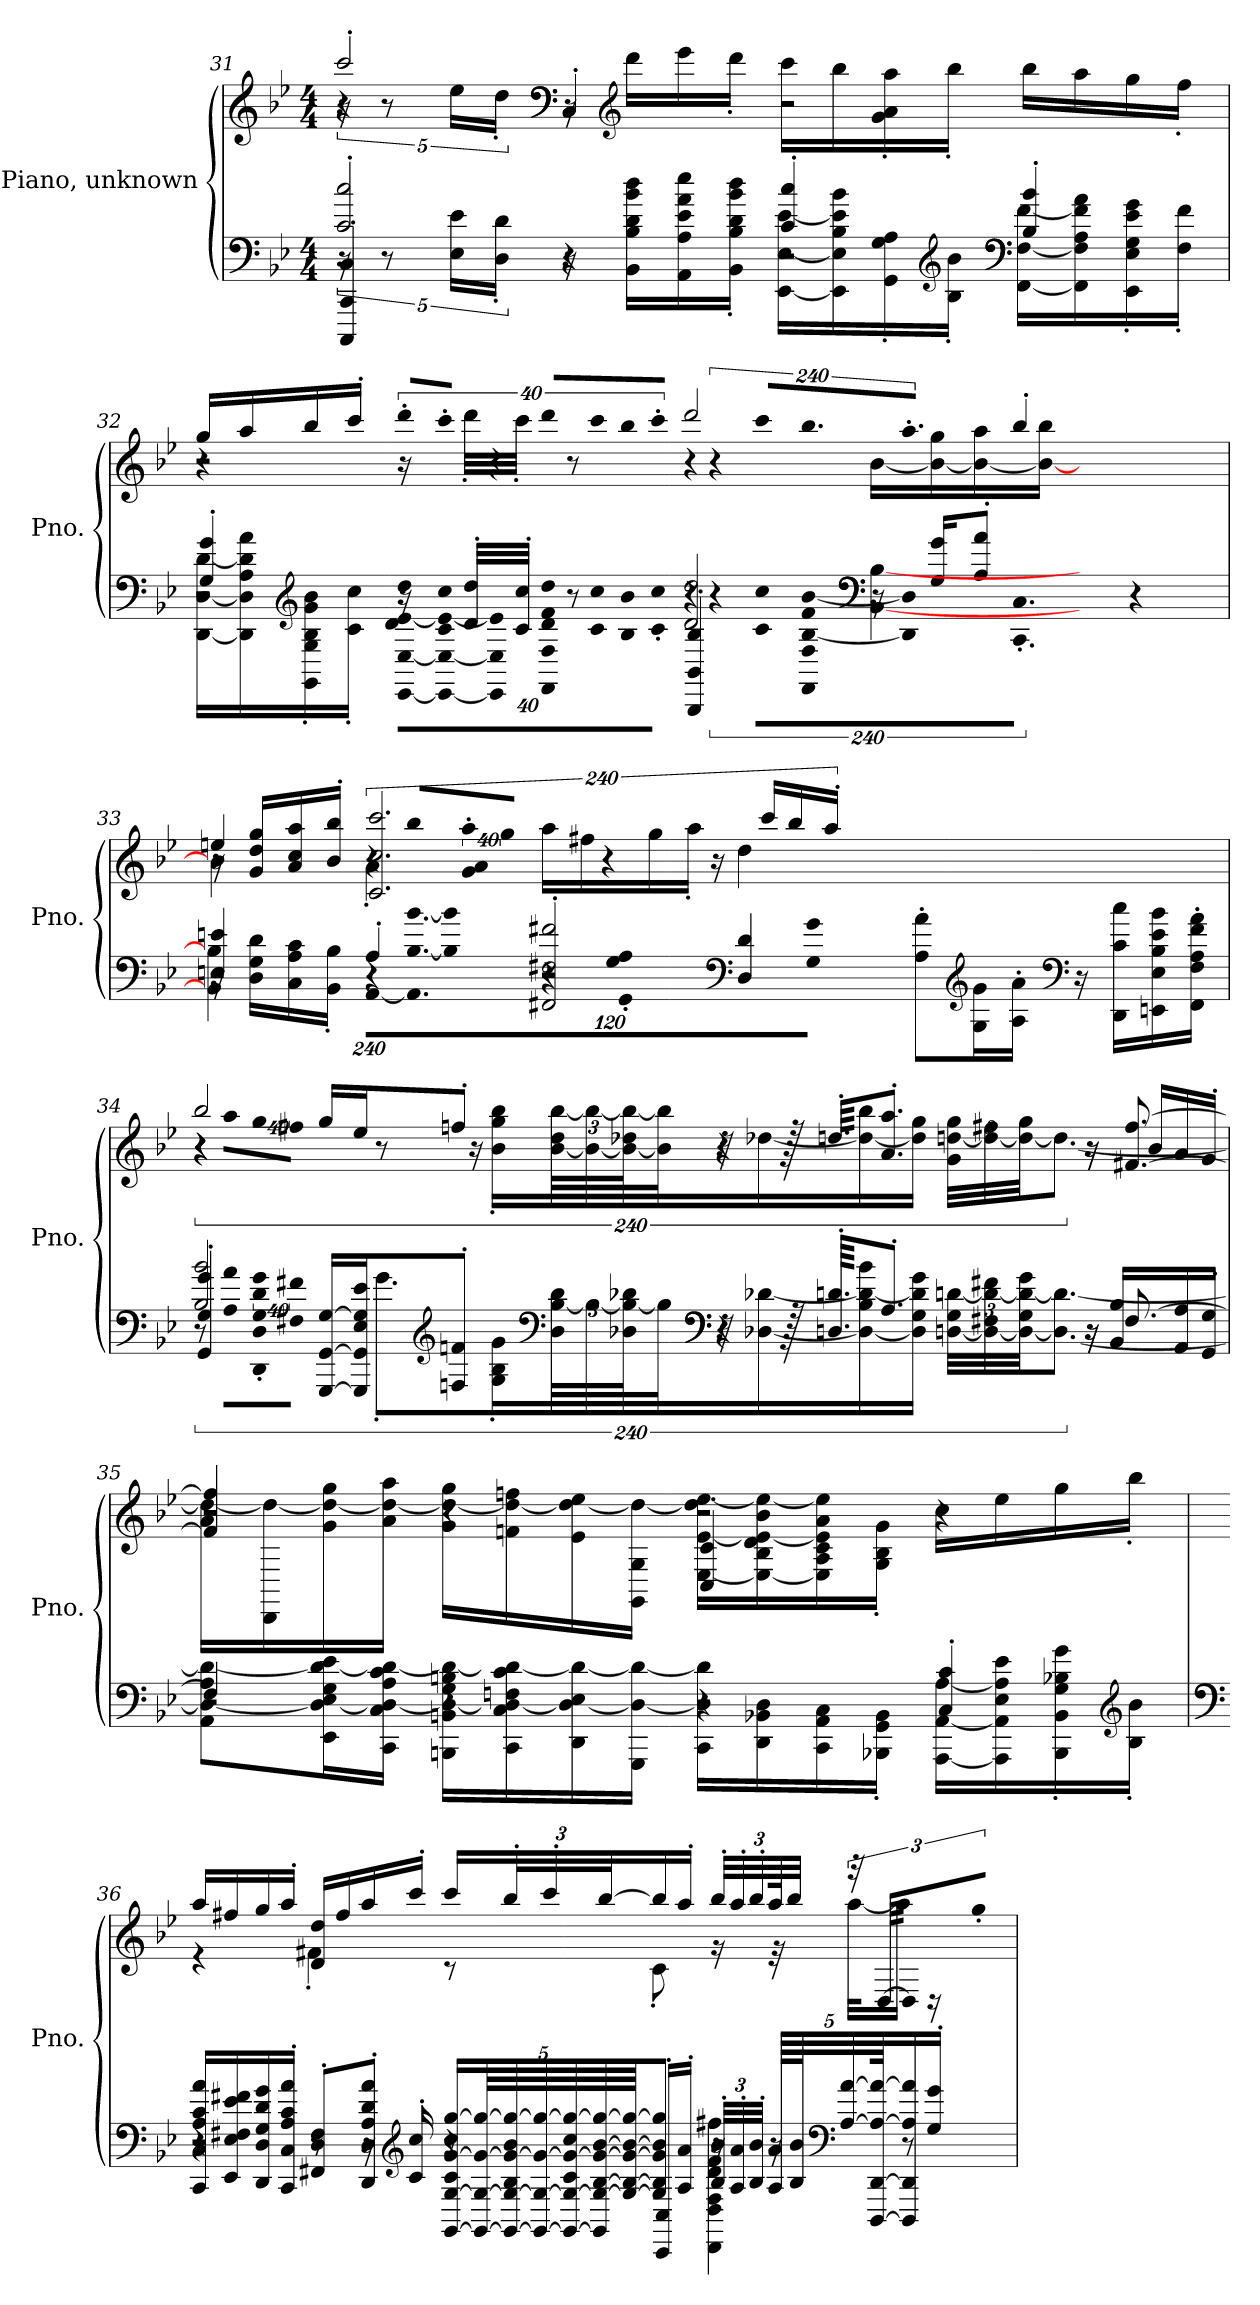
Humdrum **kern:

**kern	**kern
*part1	*part1
*staff2	*staff1
*I"Piano, unknown	*
*I'Pno.	*
!!LO:LB:g=z
*clefF4	*clefG2
*k[b-e-]	*k[b-e-]
*M4/4	*M4/4
=31	=31
*^	*^
*	*^	*	*^
2c/' 2cc/'	20r	4CCC/' 4CC/' 4C/'	2ccc'/	20r	4r
.	10r	.	.	10r	.
.	20E-\ 20e-\LL	.	.	20ee-\LL	.
.	20D\' 20d\'JJ	.	.	20dd'\JJ	.
*	*	*	*clefF4	*	*
.	16r	4r	.	16r	4C'/
*	*	*	*clefG2	*	*
.	16BB-\ 16B-\ 16d\ 16b-\ 16dd\LL	.	.	16ddd\LL	.
.	16AA\ 16A\ 16e-\ 16a\ 16ee-\	.	.	16eee-\	.
.	16BB-\' 16B-\' 16d\' 16b-\' 16dd\'JJ	.	.	16ddd'\JJ	.
4c/' 4cc/'	[16EE-\ [16E-\ [16e-\LL	2r	2r	16ccc\LL	2r
.	16EE-\] 16E-\] 16B-\ 16e-\] 16b-\	.	.	16bb-\	.
.	16GG\' 16G\' 16A\'	.	.	16g\' 16a\' 16aa\'	.
*clefG2	*	*	*	*	*
.	16B-\' 16b-\'JJ	.	.	16bb-'\JJ	.
*clefF4	*	*	*	*	*
4B-/' 4b-/'	[16FF\ [16F\ [16f\LL	.	.	16bb-\LL	.
.	16FF\] 16F\] 16A\ 16f\] 16a\	.	.	16aa\	.
.	16EE-\' 16E-\' 16G\' 16e-\' 16g\'	.	.	16gg\	.
.	16F\' 16f\'JJ	.	.	16ff'\JJ	.
!!LO:LB:g=z	!!	!!
=32	=32	=32	=32	=32	=32
*	*	*^	*	*	*
2r	[16DD\ [16D\ [16d\LL	4G/' 4g/'	2r	16gg/LL	4r	2r
.	16DD\] 16D\] 16A\ 16d\] 16a\	.	.	16aa/	.	.
*clefG2	*	*	*	*	*	*
.	16GG\' 16G\' 16B-\' 16g\' 16b-\'	.	.	16bb-/	.	.
.	16c\' 16cc\'JJ	.	.	16ccc'/JJ	.	.
*	*Xbrackettup	*	*	*	*	*
!	!LO:N:vis=32	!	!	!LO:N:vis=32	!	!
.	[640%23EE-\ [640%23E-\ 640%23d\ [640%23e-\ 640%23dd\LLL	16r	.	640%23ddd'/LLL	16r	.
!	!LO:N:vis=32	!	!	!LO:N:vis=32	!	!
.	640%23EE-\_ 640%23E-\_ 640%23c\ 640%23e-\_ 640%23cc\	.	.	640%23ccc'/JJJ	.	.
.	.	32d/' 32dd/'LLL	.	.	32ddd'\LLL	.
!	!LO:N:vis=32	!	!	!LO:N:vis=32	!	!
.	640%23EE-\] 640%23E-\] 640%23e-\]	.	.	640%23r	.	.
.	.	32c/' 32cc/'JJJ	.	.	32ccc'\JJJ	.
!	!LO:N:vis=32	!	!	!LO:N:vis=32	!	!
.	640%23FF\ 640%23F\ 640%23d\ 640%23f\ 640%23dd\	.	.	640%23ddd/LLL	.	.
.	.	8r	.	.	8r	.
!	!LO:N:vis=32	!	!	!LO:N:vis=32	!	!
.	640%23c\ 640%23cc\	.	.	640%23ccc/	.	.
!	!LO:N:vis=32	!	!	!LO:N:vis=32	!	!
.	640%23B-\ 640%23b-\	.	.	640%23bb-/	.	.
!	!LO:N:vis=32	!	!	!LO:N:vis=32	!	!
.	640%23c\' 640%23cc\'JJJ	.	.	640%23ccc'/JJJ	.	.
2d/ 2dd/	.	4BBB-/' 4BB-/' 4B-/'	4r	.	4r	2ddd/
*	*brackettup	*	*	*	*	*
!	!LO:N:vis=16	!	!	!LO:N:vis=16	!	!
.	1920%137r	.	.	1920%137r	.	.
!	!LO:N:vis=16	!	!	!LO:N:vis=16	!	!
.	1920%137c\ 1920%137cc\LL	.	.	1920%137ccc/LL	.	.
!	!LO:N:vis=32	!	!	!LO:N:vis=32.	!	!
.	640%23FF\ 640%23F\ [640%23B-\ 640%23f\ [640%23b-\L	.	.	1920%103bb-/L	.	.
!	!LO:N:vis=64	!	!	!	!	!
.	960%17B-\] 960%17b-\]K	.	.	.	.	.
!	!LO:N:vis=32.	!	!	!LO:N:vis=32.	!	!
.	1920%103A\' 1920%103a\'JJJ	.	.	1920%103aa'/JJJ	.	.
*clefF4	*	*	*	*	*	*
.	.	16r	[4BB-\ [4B-\	.	[16b-\LL	.
.	4r	.	.	4bb-'/	.	.
.	.	16G/ 16g/KL	.	.	16b-\_ 16gg\	.
.	.	8A/' 8a/'J	.	.	16b-\_ 16aa\	.
.	.	.	.	.	16b-\_ 16bb-\JJ	.
640ryy	.	640ryy	640ryy	.	640ryy	640ryy
!!LO:LB:g=z	!!	!!
=33	=33	=33	=33	=33	=33	=33
2r	16r	4En/ 4en/	4BB-\] 4B-\]	16r	4b-\]	4een/
.	16D\ 16G\ 16d\LL	.	.	16g/ 16dd/ 16gg/LL	.	.
.	16C\ 16A\ 16c\	.	.	16a/ 16cc/ 16aa/	.	.
.	16BB-\' 16B-\'JJ	.	.	16b-/' 16bb-/'JJ	.	.
*	*Xbrackettup	*	*	*	*	*
!	!LO:N:vis=16	!	!	!LO:N:vis=16	!	!
.	[1920%137AA\LL	4A'/	4r	1920%137r	4a'\	2.c/ 2.cc/ 2.ccc/
!	!LO:N:vis=32.	!	!	!LO:N:vis=16	!	!
.	1920%103AA\] [1920%103B-\ [1920%103b-\L	.	.	1920%137bb-/LL	.	.
!	!LO:N:vis=64	!	!	!	!	!
.	960%17B-\] 960%17b-\]K	.	.	.	.	.
!	!LO:N:vis=32	!	!	!LO:N:vis=32	!	!
.	640%23GG\' 640%23G\' 640%23A\'J	.	.	640%23g/' 640%23a/' 640%23aa/'K	.	.
!	!LO:N:vis=16	!	!	!LO:N:vis=16	!	!
.	1920%137G\ 1920%137g\JJ	.	.	1920%137gg/JJ	.	.
4r	8A\' 8a\'L	2FF#X/' 2F#X/' 2f#X/'	2r	4r	16aa\LL	.
.	.	.	.	.	16ff#X\	.
*clefG2	*	*	*	*	*	*
.	16G\ 16g\L	.	.	.	16gg\	.
.	16A\' 16a\'JJ	.	.	.	16aa'\JJ	.
*clefF4	*	*	*	*	*	*
4D/ 4d/	16r	.	.	16r	4dd\	.
.	16DD\ 16c\ 16cc\LL	.	.	16ccc/LL	.	.
.	16EEn\ 16E\ 16B-\ 16e\ 16b-\	.	.	16bb-/	.	.
.	16FF#\' 16F#\' 16A\' 16f#\' 16a\'JJ	.	.	16aa'/JJ	.	.
*	*v	*v	*v	*	*	*
!!LO:LB:g=z	!!	!!
=34	=34	=34	=34	=34
*	*brackettup	*	*	*
!	!LO:N:vis=16	!	!LO:N:vis=16	!
*	*^	*	*	*
2B-/ 2b-/	1920%137r	4GG/' 4G/' 4g/'	2bb-/	1920%137r	4r
!	!LO:N:vis=16	!	!	!LO:N:vis=16	!
.	1920%137A\ 1920%137a\LL	.	.	1920%137aa\LL	.
!	!LO:N:vis=32	!	!	!LO:N:vis=32	!
.	640%23DD\' 640%23D\' 640%23G\' 640%23d\' 640%23g\'K	.	.	640%23gg\K	.
!	!LO:N:vis=16	!	!	!LO:N:vis=16	!
.	1920%137F#X\ 1920%137f#X\JJ	.	.	1920%137ff#X\JJ	.
.	8.g'\L	[16GGG/ [16GG/ [16G/LL	.	8r	16gg/LL
.	.	16GGG/] 16GG/] 16E-/ 16G/] 16e-/J	.	.	16ee-/J
*clefG2	*	*	*	*	*
.	.	8Fn/' 8fn/'J	.	16r	8ffn'/J
.	16G\' 16B-\' 16g\'L	.	.	16b-\' 16gg\' 16bb-\'LL	.
*clefF4	*	*	*	*	*
*	*Xbrackettup	*	*	*Xbrackettup	*
4r	96D\ [96B-\ 96d\LL	32r	4r	[96b-\ 96dd\ [96bb-\LL	32r
.	96B-\_	.	.	96b-\_ 96bb-\_	.
.	96D-X\ 96B-\_ 96d-X\J	.	.	96b-\_ 96dd-X\ 96bb-\_J	.
.	32B-\J]	128r	.	32b-\] 32bb-\]J	128r
.	.	64.Dn/' 64.dn/'KKKL	.	.	64.ddn'/KKKL
.	[16D-X\ [16d-X\	8.A'/J	.	[16dd-X\	8.a/' 8.aa/'J
.	16D-\_ 16B-\ 16d-\_ 16b-\	.	.	16dd-\_ 16bb-\	.
.	16D-\] 16G\ 16d-\] 16g\JJ	.	.	16dd-\] 16gg\JJ	.
16r	[48Dn\ 48G\ [48dn\LLL	16r	16r	48g\ [48ddn\ 48gg\LLL	16r
.	48D\_ 48F#X\ 48d\_ 48f#X\	.	.	48dd\_ 48ff#X\	.
.	48D\_ 48G\ 48d\_ 48g\JJ	.	.	48dd\_ 48gg\JJ	.
[8.F#/	8.D\_ 8.d\_J	16BB-/ 16B-/LL	[8.f#X/ [8.ff#/	8.dd\J_	16b-/LL
.	.	16AA/ 16A/	.	.	16a/
.	.	16GG/' 16G/'JJ	.	.	16g'/JJ
!!LO:PB:g=z	!!	!!
=35	=35	=35	=35	=35	=35
4F#/]	8AA\ 8D\_ 8A\ 8d\_L	2r	4f#/] 4ff#/]	16a\ 16dd\_LL	2r
.	.	.	.	16DD\ 16dd\_	.
.	16EE-\ 16D\_ 16E-\ 16G\ 16d\_ 16e-\L	.	.	16g\ 16dd\_ 16gg\	.
.	16CC\ 16C\ 16D\_ 16A\ 16c\ 16d\_JJ	.	.	16a\ 16dd\_ 16aa\JJ	.
4r	16BBBn\ 16BBn\ 16D\_ 16G\ 16Bn\ 16d\_LL	.	4r	16g\ 16dd\_ 16gg\LL	.
.	16CC\ 16C\ 16D\_ 16Fn\ 16c\ 16d\_	.	.	16fn\ 16dd\_ 16ffn\	.
.	16DD\ 16D\_ 16E-\ 16d\_	.	.	16e-\ 16dd\_ 16ee-\	.
.	16GGG\ 16D\_ 16d\_JJ	.	.	16GG\ 16G\ 16dd\_JJ	.
2r	16CC\ 16D\] 16d\]LL	4r	2r	[16E-\ [16e-\ 16dd\] [16ee-\LL	4C/' 4c/'
.	16DD\ 16BB-X\ 16D\	.	.	16E-\_ 16B-\ 16d\ 16e-\_ 16b-\ 16ee-\_	.
.	16CC\ 16AA\ 16C\	.	.	16E-\] 16A\ 16c\ 16e-\] 16a\ 16ee-\]	.
.	16BBB-X\' 16GG\' 16BB-\'JJ	.	.	16G\' 16B-\' 16g\'JJ	.
.	[16AAA\ [16AA\ [16A\LL	4C/' 4c/'	.	16cc\LL	4r
.	16AAA\] 16AA\] 16E-\ 16A\] 16e-\	.	.	16ee-\	.
.	16BBB-\' 16BB-\' 16G\' 16B-X\' 16g\'	.	.	16gg\	.
*clefG2	*	*	*	*	*
.	16B-\' 16b-\'JJ	.	.	16bb-'\JJ	.
*	*	*	*v	*v	*v
!!LO:LB:g=z
=36	=36	=36	=36
*clefF4	*	*	*
*	*	*	*^
4r	2r	16CC/ 16C/ 16A/ 16c/ 16a/LL	16aa/LL	4r
.	.	16EE-/ 16E-/ 16F#X/ 16e-/ 16f#X/	16ff#X/	.
.	.	16DD/ 16D/ 16G/ 16d/ 16g/	16gg/	.
.	.	16CC/' 16C/' 16A/' 16c/' 16a/'JJ	16aa'/JJ	.
8r	.	8FF#X/' 8D/' 8F#/'L	16d/ 16dd/LL	4f#X'\
.	.	.	16ff#/	.
16r	.	8DD/' 8D/' 8A/' 8d/' 8a/'J	16aa/	.
*clefG2	*	*	*	*
16c/' 16cc/'	.	.	16ccc'/JJ	.
[20GG/ [20G/ 20c/ [20g/ 20cc/ [20gg/LL	4r	8r	16ccc/LL	8r
80GG/_ 80G/_ 80g/_ 80gg/_LL	.	.	.	.
80GG/_ 80G/_ 80B-/ 80g/_ 80b-/ 80gg/_	.	.	48bb-'/L	.
80GG/_ 80G/_ 80g/_ 80gg/_	.	.	.	.
.	.	.	48ccc'/	.
80GG/_ 80G/_ 80c/ 80g/_ 80cc/ 80gg/_	.	.	.	.
80GG/] 80G/_ [80B-/ 80g/_ [80b-/ 80gg/_	.	.	.	.
.	.	.	[48bb-/J	.
80G/_ 80B-/_ 80g/_ 80b-/_ 80gg/_JJJ	.	.	.	.
8G/] 8B-/] 8g/] 8b-/] 8gg/]J	.	16CC/' 16C/'LL	16bb-/]	8c'\
.	.	16A/' 16a/'JJ	16aa'/JJ	.
48B-/' 48b-/'LLL	4DD\ 4D\ 4F#\ 4d\ 4f#\ 4ff#X\	16r	48bb-'/LLL	16r
48A/' 48a/'	.	.	48aa'/	.
48B-/' 48b-/'JJJ	.	.	48bb-'/	.
16r	.	80A/ 80a/LLLL	96aa/K	32r
.	.	.	48bb-/JJJ	.
.	.	80B-/ 80b-/J	.	.
*clefF4	*	*	*	*
.	.	[40A/ [40a/	.	.
*	*	*	*brackettup	*
.	.	.	48r	[32aa\KLL
.	.	[80DDD/ [80DD/ 80A/_ 80a/_JK	.	.
.	.	.	[96D/KKLL	.
8r	.	16DDD/] 16DD/] 16A/] 16a/]	16D/]	16aa\JJ]
.	.	16G/' 16g/'JJ	16gg'/JJ	16r
*v	*v	*v	*	*
*	*v	*v
=	=
*-	*-
